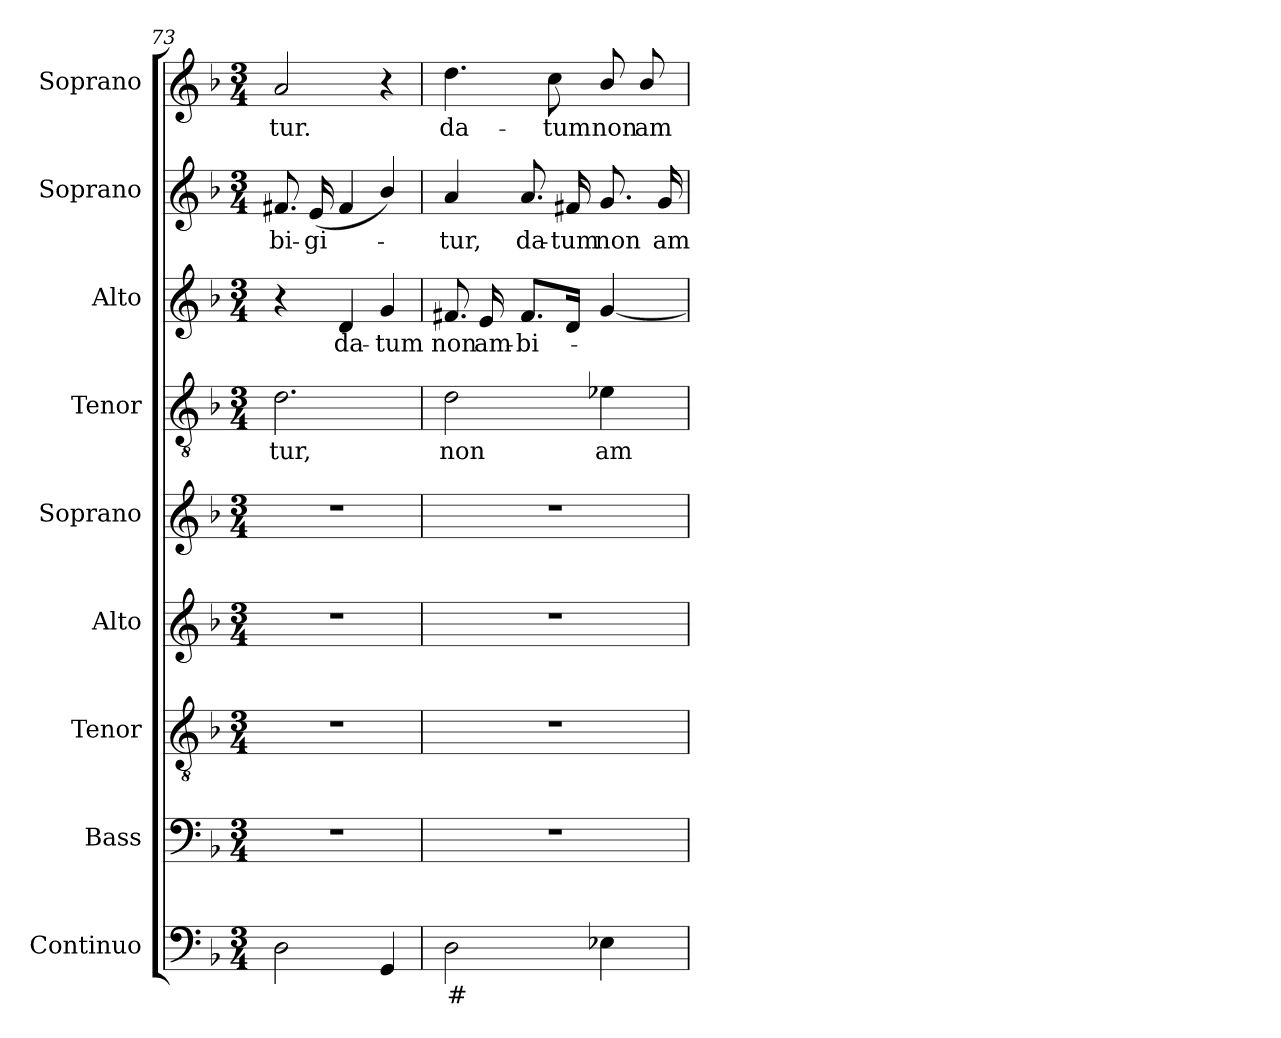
**kern	**text	**kern	**kern	**kern	**kern	**kern	**text	**kern	**text	**kern	**text	**kern	**text
*part9	*part9	*part8	*part7	*part6	*part5	*part4	*part4	*part3	*part3	*part2	*part2	*part1	*part1
*staff9	*staff9	*staff8	*staff7	*staff6	*staff5	*staff4	*staff4	*staff3	*staff3	*staff2	*staff2	*staff1	*staff1
*I"Continuo	*	*I"Bass	*I"Tenor	*I"Alto	*I"Soprano	*I"Tenor	*	*I"Alto	*	*I"Soprano	*	*I"Soprano	*
*I'Cont.	*	*I'B.	*I'T.	*I'A.	*I'S.	*I'T.	*	*I'A.	*	*I'S.	*	*I'S.	*
*clefF4	*	*clefF4	*clefGv2	*clefG2	*clefG2	*clefGv2	*	*clefG2	*	*clefG2	*	*clefG2	*
*	*	*	*ITrd7c12	*	*	*ITrd7c12	*	*	*	*	*	*	*
*k[b-]	*	*k[b-]	*k[b-]	*k[b-]	*k[b-]	*k[b-]	*	*k[b-]	*	*k[b-]	*	*k[b-]	*
*F:	*	*F:	*F:	*F:	*F:	*F:	*	*F:	*	*F:	*	*F:	*
*M3/4	*	*M3/4	*M3/4	*M3/4	*M3/4	*M3/4	*	*M3/4	*	*M3/4	*	*M3/4	*
=73	=73	=73	=73	=73	=73	=73	=73	=73	=73	=73	=73	=73	=73
!	!	!LO:N:vis=1	!LO:N:vis=1	!LO:N:vis=1	!LO:N:vis=1	!	!	!	!	!	!	!	!
!	!	!	!	!	!	!	!LO:LY:b:color=#000000	!	!	!	!	!	!
!	!	!	!	!	!	!	!	!	!	!	!LO:LY:b:color=#000000	!	!
!	!	!	!	!	!	!	!	!	!	!	!	!	!LO:LY:b:color=#000000
2Di\	.	2.r	2.r	2.r	2.r	2.Di\	-tur,	4r	.	8.f#Xi/	-bi-	2ai/	-tur.
!	!	!	!	!	!	!	!	!	!	!	!LO:LY:b:color=#000000	!	!
.	.	.	.	.	.	.	.	.	.	(16ei/	-gi-	.	.
!	!	!	!	!	!	!	!	!	!LO:LY:b:color=#000000	!	!	!	!
.	.	.	.	.	.	.	.	4di/	da-	4f#i/	.	.	.
!	!	!	!	!	!	!	!	!	!LO:LY:b:color=#000000	!	!	!	!
4GGi/	.	.	.	.	.	.	.	4gi/	-tum	4b-i/)	.	4r	.
=74	=74	=74	=74	=74	=74	=74	=74	=74	=74	=74	=74	=74	=74
!	!LO:LY:b:color=#000000	!LO:N:vis=1	!LO:N:vis=1	!LO:N:vis=1	!LO:N:vis=1	!	!	!	!	!	!	!	!
!	!	!	!	!	!	!	!LO:LY:b:color=#000000	!	!	!	!	!	!
!	!	!	!	!	!	!	!	!	!LO:LY:b:color=#000000	!	!	!	!
!	!	!	!	!	!	!	!	!	!	!	!LO:LY:b:color=#000000	!	!
!	!	!	!	!	!	!	!	!	!	!	!	!	!LO:LY:b:color=#000000
2Di\	#	2.r	2.r	2.r	2.r	2Di\	non	8.f#Xi/	non	4ai/	-tur,	4.ddi\	da-
!	!	!	!	!	!	!	!	!	!LO:LY:b:color=#000000	!	!	!	!
.	.	.	.	.	.	.	.	16ei/	am-	.	.	.	.
!	!	!	!	!	!	!	!	!	!LO:LY:b:color=#000000	!	!	!	!
!	!	!	!	!	!	!	!	!	!	!	!LO:LY:b:color=#000000	!	!
.	.	.	.	.	.	.	.	8.f#i/L	-bi-	8.ai/	da-	.	.
!	!	!	!	!	!	!	!	!	!	!	!	!	!LO:LY:b:color=#000000
.	.	.	.	.	.	.	.	.	.	.	.	8cci\	-tum
!	!	!	!	!	!	!	!	!	!	!	!LO:LY:b:color=#000000	!	!
.	.	.	.	.	.	.	.	16di/Jk	.	16f#Xi/	-tum	.	.
!	!	!	!	!	!	!	!LO:LY:b:color=#000000	!	!	!	!	!	!
!	!	!	!	!	!	!	!	!	!	!	!LO:LY:b:color=#000000	!	!
!	!	!	!	!	!	!	!	!	!	!	!	!	!LO:LY:b:color=#000000
4E-Xi\	.	.	.	.	.	4E-Xi\	am-	[<4gi/	.	8.gi/	non	8b-i/	non
!	!	!	!	!	!	!	!	!	!	!	!	!	!LO:LY:b:color=#000000
.	.	.	.	.	.	.	.	.	.	.	.	8b-i/	am-
!	!	!	!	!	!	!	!	!	!	!	!LO:LY:b:color=#000000	!	!
.	.	.	.	.	.	.	.	.	.	16gi/	am-	.	.
=	=	=	=	=	=	=	=	=	=	=	=	=	=
*-	*-	*-	*-	*-	*-	*-	*-	*-	*-	*-	*-	*-	*-
